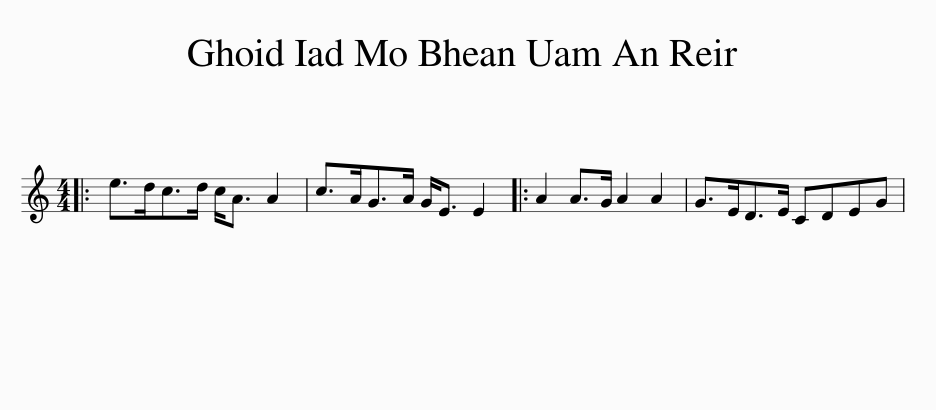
X:1
L:1/8
M:4/4
I:linebreak $
K:C
V:1 treble
V:1
|: e>dc>d c<A A2 | c>AG>A G<E E2 |: A2 A>G A2 A2 | G>ED>E CDEG | %4
